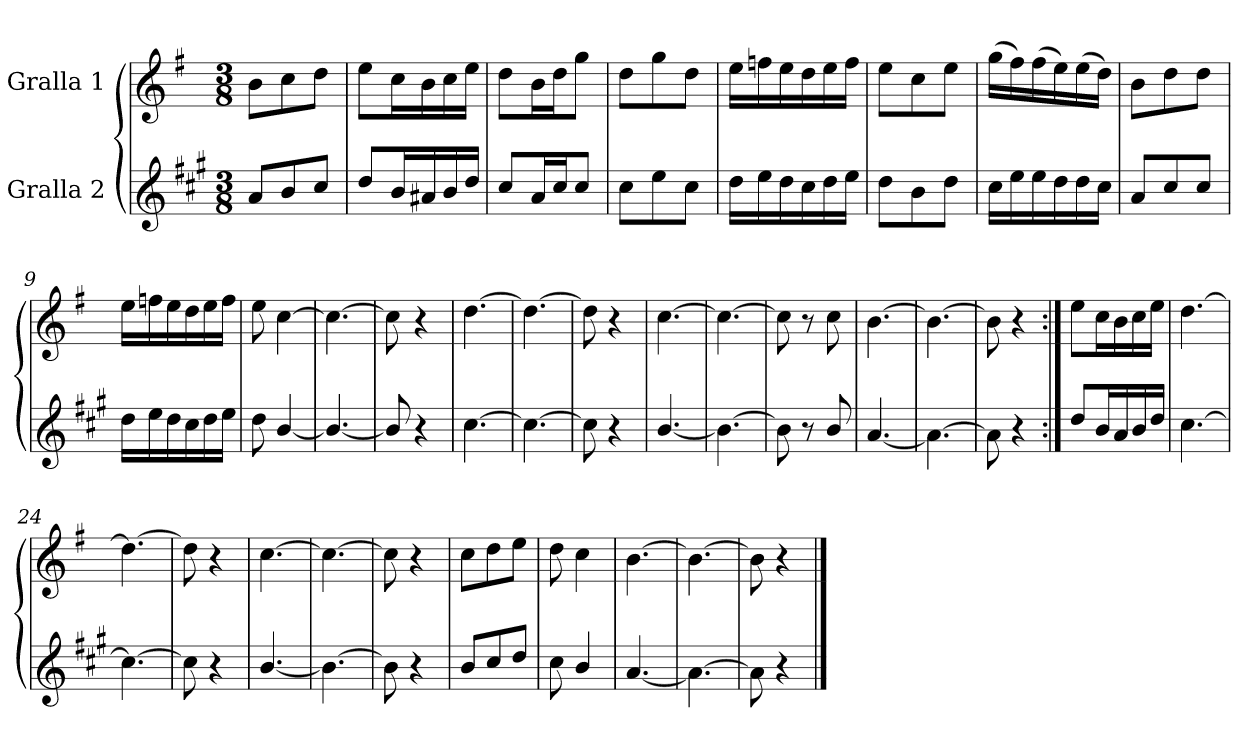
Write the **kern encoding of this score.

**kern	**kern
*part2	*part1
*staff2	*staff1
*I"Gralla 2	*I"Gralla 1
*clefG2	*clefG2
*ITrd1c2	*
*k[f#]	*k[f#]
*M3/8	*M3/8
=1	=1
8g/L	8b\L
8a/	8cc\
8b/J	8dd\J
=2	=2
8cc/L	8ee\L
16a/L	16cc\L
16g#X/	16b\
16a/	16cc\
16cc/JJ	16ee\JJ
=3	=3
8b/L	8dd\L
16g/L	16b\L
16b/J	16dd\J
8b/J	8gg\J
=4	=4
8b\L	8dd\L
8dd\	8gg\
8b\J	8dd\J
=5	=5
16cc\LL	16ee\LL
16dd\	16ffn\
16cc\	16ee\
16b\	16dd\
16cc\	16ee\
16dd\JJ	16ff\JJ
=6	=6
8cc\L	8ee\L
8a\	8cc\
8cc\J	8ee\J
=7	=7
16b\LL	(>16gg\LL
16dd\	16ff#\)
16dd\	(>16ff#\
16cc\	16ee\)
16cc\	(>16ee\
16b\JJ	16dd\JJ)
=8	=8
8g/L	8b\L
8b/	8dd\
8b/J	8dd\J
=9	=9
16cc\LL	16ee\LL
16dd\	16ffn\
16cc\	16ee\
16b\	16dd\
16cc\	16ee\
16dd\JJ	16ff\JJ
!!LO:LB:g=z
=10	=10
8cc\	8ee\
[4a/	[4cc\
=11	=11
4.a/_	4.cc\_
=12	=12
8a/]	8cc\]
4r	4r
=13	=13
[4.b\	[4.dd\
=14	=14
4.b\_	4.dd\_
=15	=15
8b\]	8dd\]
4r	4r
=16	=16
[4.a/	[4.cc\
=17	=17
4.a\_	4.cc\_
=18	=18
8a\]	8cc\]
8r	8r
8a/	8cc\
=19	=19
[4.g/	[4.b\
=20	=20
4.g\_	4.b\_
=21	=21
8g\]	8b\]
4r	4r
=22:|!	=22:|!
8cc/L	8ee\L
16a/L	16cc\L
16g/	16b\
16a/	16cc\
16cc/JJ	16ee\JJ
=23	=23
[4.b\	[4.dd\
=24	=24
4.b\_	4.dd\_
=25	=25
8b\]	8dd\]
4r	4r
!!LO:LB:g=z
=26	=26
[4.a/	[4.cc\
=27	=27
4.a\_	4.cc\_
=28	=28
8a\]	8cc\]
4r	4r
=29	=29
8a/L	8cc\L
8b/	8dd\
8cc/J	8ee\J
=30	=30
8b\	8dd\
4a/	4cc\
=31	=31
[4.g/	[4.b\
=32	=32
4.g\_	4.b\_
=33	=33
8g\]	8b\]
4r	4r
==	==
*-	*-
